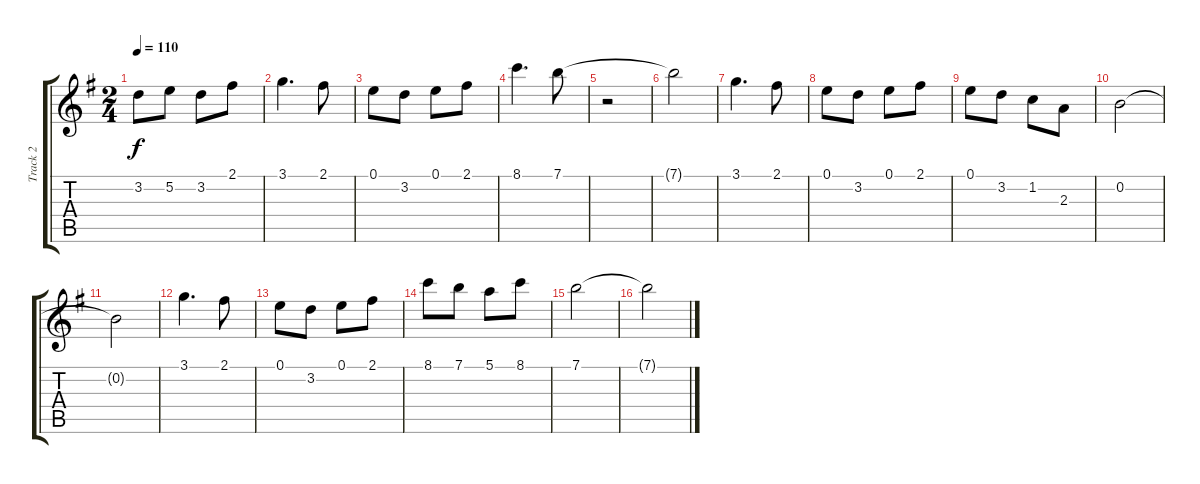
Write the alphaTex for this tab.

\track ("Track 2" "Track 2") {instrument acousticguitarnylon}
\staff {score tabs}
\tuning (E4 B3 G3 D3 A2 E2) {hide}
\ts (2 4)
\tempo 110
\clef g2
\ks g
3.2.8{dy f} 5.2.8 3.2.8 2.1.8 |
3.1.4{d} 2.1.8 |
0.1.8 3.2.8 0.1.8 2.1.8 |
8.1.4{d} 7.1.8 |
r.2 |
7.1{t}.2 |
3.1.4{d} 2.1.8 |
0.1.8 3.2.8 0.1.8 2.1.8 |
0.1.8 3.2.8 1.2.8 2.3.8 |
0.2.2 |
0.2{t}.2 |
3.1.4{d} 2.1.8 |
0.1.8 3.2.8 0.1.8 2.1.8 |
8.1.8 7.1.8 5.1.8 8.1.8 |
7.1.2 |
7.1{t}.2
